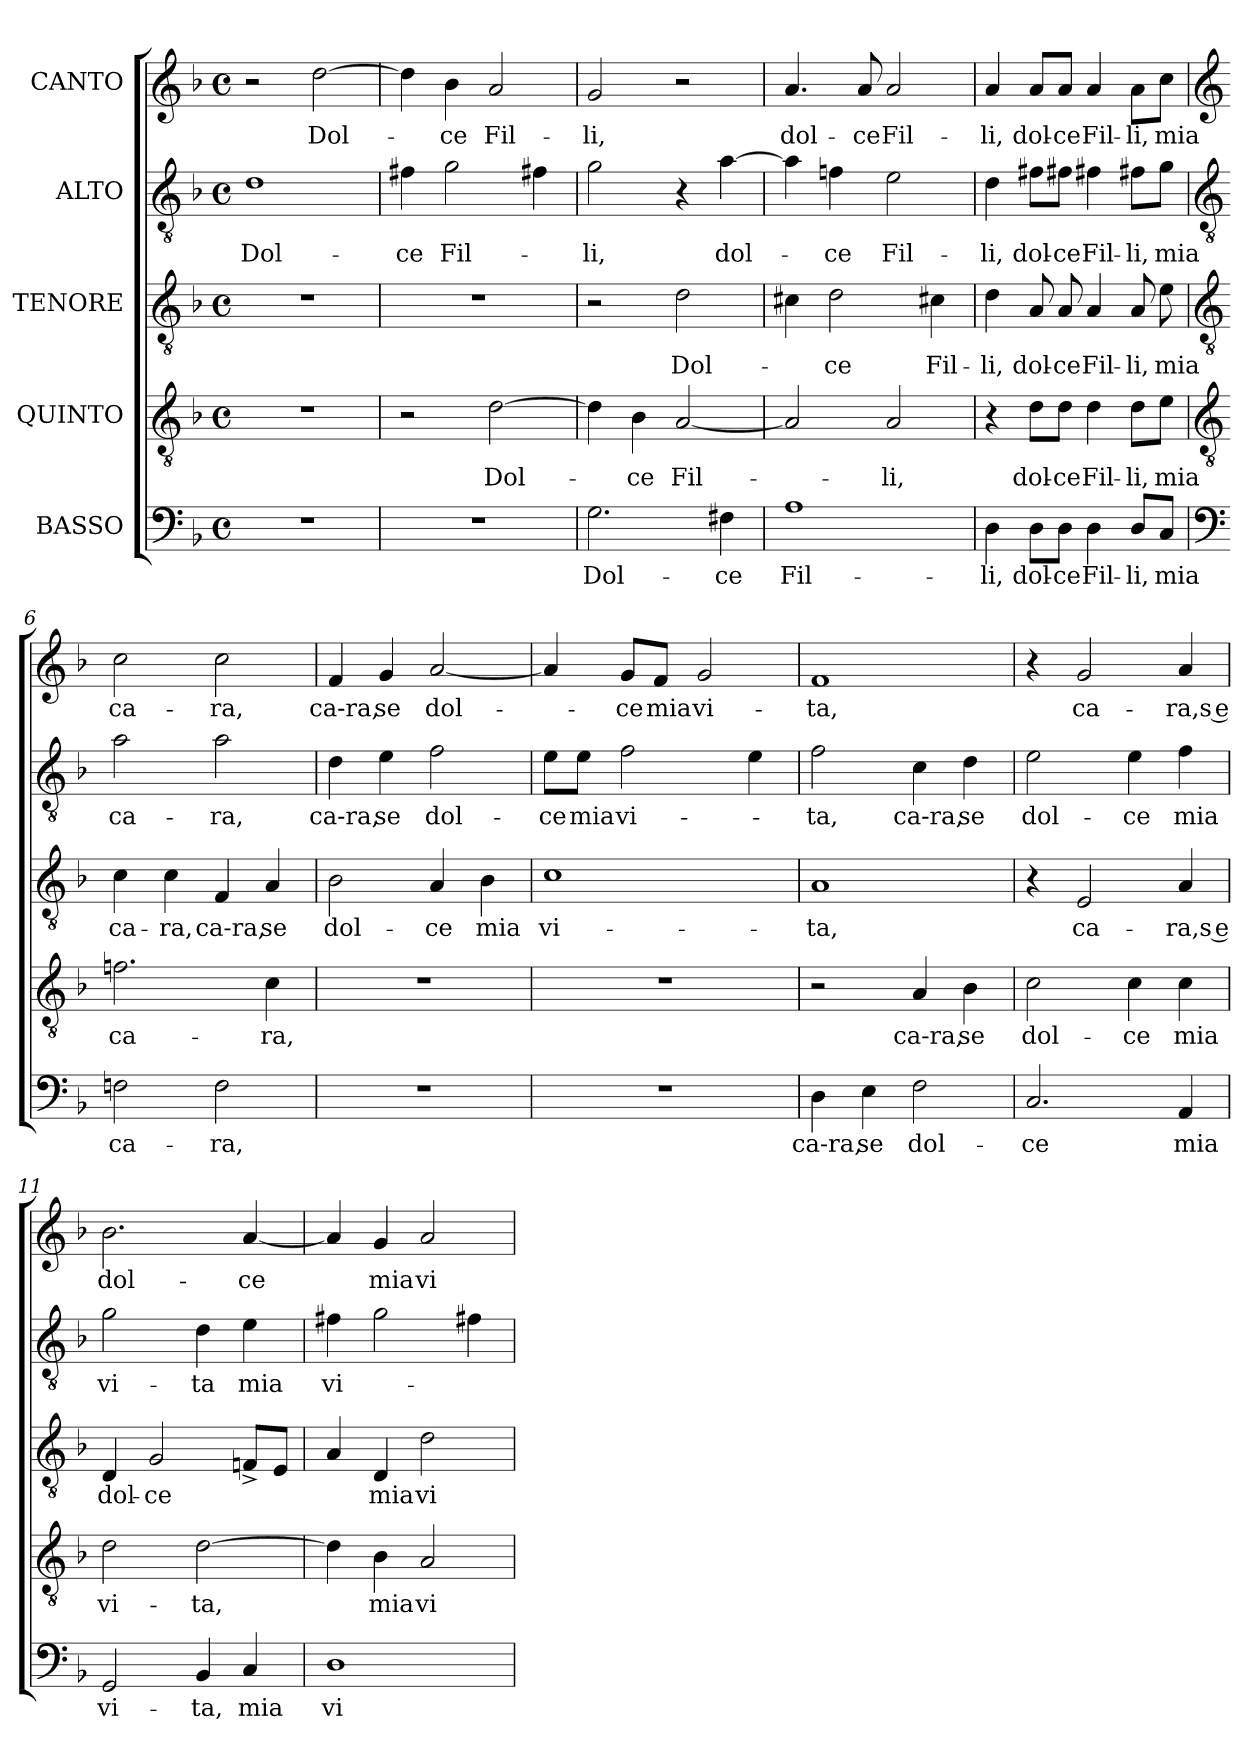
**kern	**text	**kern	**text	**kern	**text	**kern	**text	**kern	**text
*part5	*part5	*part4	*part4	*part3	*part3	*part2	*part2	*part1	*part1
*staff5	*staff5	*staff4	*staff4	*staff3	*staff3	*staff2	*staff2	*staff1	*staff1
*I"BASSO	*	*I"QUINTO	*	*I"TENORE	*	*I"ALTO	*	*I"CANTO	*
!!LO:PB:g=z
*stria5	*	*stria5	*	*stria5	*	*stria5	*	*stria5	*
*clefF4	*	*clefGv2	*	*clefGv2	*	*clefGv2	*	*clefG2	*
*k[b-]	*	*k[b-]	*	*k[b-]	*	*k[b-]	*	*k[b-]	*
*F:	*	*F:	*	*F:	*	*F:	*	*F:	*
*M4/4	*	*M4/4	*	*M4/4	*	*M4/4	*	*M4/4	*
*met(c)	*	*met(c)	*	*met(c)	*	*met(c)	*	*met(c)	*
=1	=1	=1	=1	=1	=1	=1	=1	=1	=1
!	!	!	!	!	!	!	!LO:LY:b:cj	!	!
1r	.	1r	.	1r	.	1d	Dol-	2r	.
!	!	!	!	!	!	!	!	!	!LO:LY:b:cj
.	.	.	.	.	.	.	.	[>2dd\	Dol-
=2	=2	=2	=2	=2	=2	=2	=2	=2	=2
!	!	!	!	!	!	!	!LO:LY:b:cj	!	!
1r	.	2r	.	1r	.	4f#X\	-ce	4dd\]	.
!	!	!	!	!	!	!	!LO:LY:b:cj	!	!LO:LY:b:cj
.	.	.	.	.	.	2g\	Fil-	4b-\	-ce
!	!	!	!LO:LY:b:cj	!	!	!	!	!	!LO:LY:b:cj
.	.	[>2d\	Dol-	.	.	.	.	2a/	Fil-
.	.	.	.	.	.	4f#X\	.	.	.
=3	=3	=3	=3	=3	=3	=3	=3	=3	=3
!	!LO:LY:b:cj	!	!	!	!	!	!LO:LY:b:cj	!	!LO:LY:b:cj
2.G\	Dol-	4d\]	.	2r	.	2g\	-li,	2g/	-li,
!	!	!	!LO:LY:b:cj	!	!	!	!	!	!
.	.	4B-\	-ce	.	.	.	.	.	.
!	!	!	!LO:LY:b:cj	!	!LO:LY:b:cj	!	!	!	!
.	.	[<2A/	Fil-	2d\	Dol-	4r	.	2r	.
!	!LO:LY:b:cj	!	!	!	!	!	!LO:LY:b:cj	!	!
4F#X\	-ce	.	.	.	.	[>4a\	dol-	.	.
=4	=4	=4	=4	=4	=4	=4	=4	=4	=4
!	!LO:LY:b:cj	!	!	!	!	!	!	!	!LO:LY:b:cj
1A	Fil-	2A/]	.	4c#X\	.	4a\]	.	4.a/	dol-
!	!	!	!	!	!LO:LY:b:cj	!	!LO:LY:b:cj	!	!
.	.	.	.	2d\	-ce	4fn\	-ce	.	.
!	!	!	!	!	!	!	!	!	!LO:LY:b:cj
.	.	.	.	.	.	.	.	8a/	-ce
!	!	!	!LO:LY:b:cj	!	!	!	!LO:LY:b:cj	!	!LO:LY:b:cj
.	.	2A/	-li,	.	.	2e\	Fil-	2a/	Fil-
!	!	!	!	!	!LO:LY:b:cj	!	!	!	!
.	.	.	.	4c#X\	Fil-	.	.	.	.
=5	=5	=5	=5	=5	=5	=5	=5	=5	=5
!	!LO:LY:b:cj	!	!	!	!LO:LY:b:cj	!	!LO:LY:b:cj	!	!LO:LY:b:cj
4D\	-li,	4r	.	4d\	-li,	4d\	-li,	4a/	-li,
!	!LO:LY:b:cj	!	!LO:LY:b:cj	!	!LO:LY:b:cj	!	!LO:LY:b:cj	!	!LO:LY:b:cj
8D\L	dol-	8d\L	dol-	8A/	dol-	8f#X\L	dol-	8a/L	dol-
!	!LO:LY:b:cj	!	!LO:LY:b:cj	!	!LO:LY:b:cj	!	!LO:LY:b:cj	!	!LO:LY:b:cj
8D\J	-ce	8d\J	-ce	8A/	-ce	8f#X\J	-ce	8a/J	-ce
!	!LO:LY:b:cj	!	!LO:LY:b:cj	!	!LO:LY:b:cj	!	!LO:LY:b:cj	!	!LO:LY:b:cj
4D\	Fil-	4d\	Fil-	4A/	Fil-	4f#X\	Fil-	4a/	Fil-
!	!LO:LY:b:cj	!	!LO:LY:b:cj	!	!LO:LY:b:cj	!	!LO:LY:b:cj	!	!LO:LY:b:cj
8D/L	-li,	8d\L	-li,	8A/	-li,	8f#X\L	-li,	8a\L	-li,
!	!LO:LY:b:cj	!	!LO:LY:b:cj	!	!LO:LY:b:cj	!	!LO:LY:b:cj	!	!LO:LY:b:cj
8C/J	mia	8e\J	mia	8e\	mia	8g\J	mia	8cc\J	mia
!!LO:LB:g=z
=6	=6	=6	=6	=6	=6	=6	=6	=6	=6
*clefF4	*	*clefGv2	*	*clefGv2	*	*clefGv2	*	*clefG2	*
!	!LO:LY:b:cj	!	!LO:LY:b:cj	!	!LO:LY:b:cj	!	!LO:LY:b:cj	!	!LO:LY:b:cj
2Fn\	ca-	2.fn\	ca-	4c\	ca-	2a\	ca-	2cc\	ca-
!	!	!	!	!	!LO:LY:b:cj	!	!	!	!
.	.	.	.	4c\	-ra,	.	.	.	.
!	!LO:LY:b:cj	!	!	!	!LO:LY:b	!	!LO:LY:b:cj	!	!LO:LY:b:cj
2F\	-ra,	.	.	4F/	ca-ra,	2a\	-ra,	2cc\	-ra,
!	!	!	!LO:LY:b:cj	!	!LO:LY:b	!	!	!	!
.	.	4c\	-ra,	4A/	se	.	.	.	.
=7	=7	=7	=7	=7	=7	=7	=7	=7	=7
!	!	!	!	!	!LO:LY:b:cj	!	!LO:LY:b	!	!LO:LY:b
1r	.	1r	.	2B-\	dol-	4d\	ca-ra,	4f/	ca-ra,
!	!	!	!	!	!	!	!LO:LY:b	!	!LO:LY:b
.	.	.	.	.	.	4e\	se	4g/	se
!	!	!	!	!	!LO:LY:b:cj	!	!LO:LY:b:cj	!	!LO:LY:b:cj
.	.	.	.	4A/	-ce	2f\	dol-	[<2a/	dol-
!	!	!	!	!	!LO:LY:b:cj	!	!	!	!
.	.	.	.	4B-\	mia	.	.	.	.
=8	=8	=8	=8	=8	=8	=8	=8	=8	=8
!	!	!	!	!	!LO:LY:b:cj	!	!LO:LY:b:cj	!	!
1r	.	1r	.	1c	vi-	8e\L	-ce	4a/]	.
!	!	!	!	!	!	!	!LO:LY:b:cj	!	!
.	.	.	.	.	.	8e\J	mia	.	.
!	!	!	!	!	!	!	!LO:LY:b:cj	!	!LO:LY:b:cj
.	.	.	.	.	.	2f\	vi-	8g/L	-ce
!	!	!	!	!	!	!	!	!	!LO:LY:b:cj
.	.	.	.	.	.	.	.	8f/J	mia
!	!	!	!	!	!	!	!	!	!LO:LY:b:cj
.	.	.	.	.	.	.	.	2g/	vi-
.	.	.	.	.	.	4e\	.	.	.
=9	=9	=9	=9	=9	=9	=9	=9	=9	=9
!	!LO:LY:b	!	!	!	!LO:LY:b:cj	!	!LO:LY:b:cj	!	!LO:LY:b:cj
4D\	ca-ra,	2r	.	1A	-ta,	2f\	-ta,	1f	-ta,
!	!LO:LY:b	!	!	!	!	!	!	!	!
4E\	se	.	.	.	.	.	.	.	.
!	!LO:LY:b:cj	!	!LO:LY:b	!	!	!	!LO:LY:b	!	!
2F\	dol-	4A/	ca-ra,	.	.	4c\	ca-ra,	.	.
!	!	!	!LO:LY:b	!	!	!	!LO:LY:b	!	!
.	.	4B-\	se	.	.	4d\	se	.	.
=10	=10	=10	=10	=10	=10	=10	=10	=10	=10
!	!LO:LY:b:cj	!	!LO:LY:b:cj	!	!	!	!LO:LY:b:cj	!	!
2.C/	-ce	2c\	dol-	4r	.	2e\	dol-	4r	.
!	!	!	!	!	!LO:LY:b:cj	!	!	!	!LO:LY:b:cj
.	.	.	.	2E/	ca-	.	.	2g/	ca-
!	!	!	!LO:LY:b:cj	!	!	!	!LO:LY:b:cj	!	!
.	.	4c\	-ce	.	.	4e\	-ce	.	.
!	!LO:LY:b:cj	!	!LO:LY:b:cj	!	!LO:LY:b:rj	!	!LO:LY:b:cj	!	!LO:LY:b:rj
4AA/	mia	4c\	mia	4A/	-ra,s e	4f\	mia	4a/	-ra,s e
=11	=11	=11	=11	=11	=11	=11	=11	=11	=11
!	!LO:LY:b:cj	!	!LO:LY:b:cj	!	!LO:LY:b:cj	!	!LO:LY:b:cj	!	!LO:LY:b:cj
2GG/	vi-	2d\	vi-	4D/	dol-	2g\	vi-	2.b-\	dol-
!	!	!	!	!	!LO:LY:b:cj	!	!	!	!
.	.	.	.	2G/	-ce	.	.	.	.
!	!LO:LY:b:cj	!	!LO:LY:b:cj	!	!	!	!LO:LY:b:cj	!	!
4BB-/	-ta,	[>2d\	-ta,	.	.	4d\	-ta	.	.
!	!LO:LY:b:cj	!	!	!	!	!	!LO:LY:b:cj	!	!LO:LY:b:cj
4C/	mia	.	.	8Fn^>/L	.	4e\	mia	[<4a/	-ce
.	.	.	.	8E/J	.	.	.	.	.
=12	=12	=12	=12	=12	=12	=12	=12	=12	=12
!	!LO:LY:b:cj	!	!	!	!	!	!LO:LY:b:cj	!	!
1D	vi-	4d\]	.	4A/	.	4f#X\	vi-	4a/]	.
!	!	!	!LO:LY:b:cj	!	!LO:LY:b:cj	!	!	!	!LO:LY:b:cj
.	.	4B-\	mia	4D/	mia	2g\	.	4g/	mia
!	!	!	!LO:LY:b:cj	!	!LO:LY:b:cj	!	!	!	!LO:LY:b:cj
.	.	2A/	vi-	2d\	vi-	.	.	2a/	vi-
.	.	.	.	.	.	4f#X\	.	.	.
=	=	=	=	=	=	=	=	=	=
*-	*-	*-	*-	*-	*-	*-	*-	*-	*-
